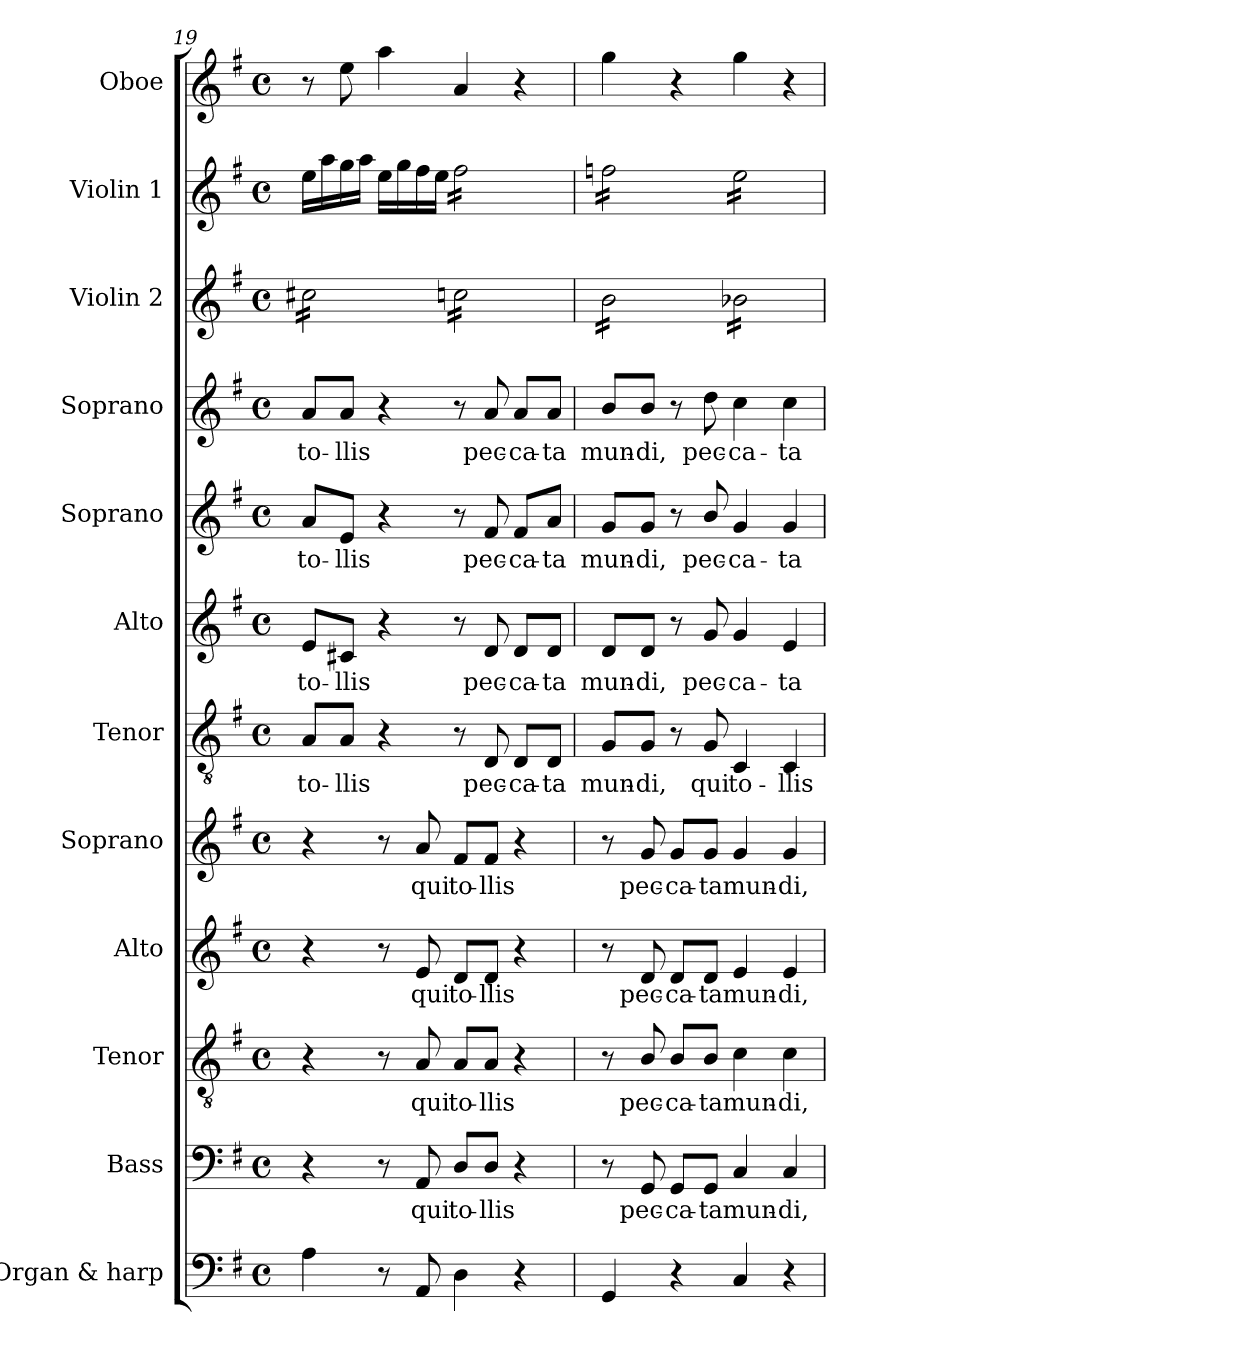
**kern	**kern	**text	**kern	**text	**kern	**text	**kern	**text	**kern	**text	**kern	**text	**kern	**text	**kern	**text	**kern	**kern	**kern
*part12	*part11	*part11	*part10	*part10	*part9	*part9	*part8	*part8	*part7	*part7	*part6	*part6	*part5	*part5	*part4	*part4	*part3	*part2	*part1
*staff12	*staff11	*staff11	*staff10	*staff10	*staff9	*staff9	*staff8	*staff8	*staff7	*staff7	*staff6	*staff6	*staff5	*staff5	*staff4	*staff4	*staff3	*staff2	*staff1
*I"Organ & harp	*I"Bass	*	*I"Tenor	*	*I"Alto	*	*I"Soprano	*	*I"Tenor	*	*I"Alto	*	*I"Soprano	*	*I"Soprano	*	*I"Violin 2	*I"Violin 1	*I"Oboe
*I'Org. & H.	*I'B.	*	*I'T.	*	*I'A.	*	*I'S.	*	*I'T.	*	*I'A.	*	*I'S.	*	*I'S.	*	*I'Vln. 2	*I'Vln. 1	*I'Ob.
!!LO:PB:g=z
*clefF4	*clefF4	*	*clefGv2	*	*clefG2	*	*clefG2	*	*clefGv2	*	*clefG2	*	*clefG2	*	*clefG2	*	*clefG2	*clefG2	*clefG2
*	*	*	*ITrd7c12	*	*	*	*	*	*ITrd7c12	*	*	*	*	*	*	*	*	*	*
*k[f#]	*k[f#]	*	*k[f#]	*	*k[f#]	*	*k[f#]	*	*k[f#]	*	*k[f#]	*	*k[f#]	*	*k[f#]	*	*k[f#]	*k[f#]	*k[f#]
*G:	*G:	*	*G:	*	*G:	*	*G:	*	*G:	*	*G:	*	*G:	*	*G:	*	*G:	*G:	*G:
*M4/4	*M4/4	*	*M4/4	*	*M4/4	*	*M4/4	*	*M4/4	*	*M4/4	*	*M4/4	*	*M4/4	*	*M4/4	*M4/4	*M4/4
*met(c)	*met(c)	*	*met(c)	*	*met(c)	*	*met(c)	*	*met(c)	*	*met(c)	*	*met(c)	*	*met(c)	*	*met(c)	*met(c)	*met(c)
=19	=19	=19	=19	=19	=19	=19	=19	=19	=19	=19	=19	=19	=19	=19	=19	=19	=19	=19	=19
!	!	!	!	!	!	!	!	!	!	!LO:LY:b:color=#000000	!	!	!	!	!	!	!	!	!
!	!	!	!	!	!	!	!	!	!	!	!	!LO:LY:b:color=#000000	!	!	!	!	!	!	!
!	!	!	!	!	!	!	!	!	!	!	!	!	!	!LO:LY:b:color=#000000	!	!	!	!	!
!	!	!	!	!	!	!	!	!	!	!	!	!	!	!	!	!LO:LY:b:color=#000000	!	!	!
*	*	*	*	*	*	*	*	*	*	*	*	*	*	*	*	*	*tremolo	*	*
4Ai\	4r	.	4r	.	4r	.	4r	.	8AAi/L	to-	8ei/L	to-	8ai/L	to-	8ai/L	to-	16cc#Xi\LL	16eei\LL	8r
.	.	.	.	.	.	.	.	.	.	.	.	.	.	.	.	.	16cc#Xi\	16aai\	.
!	!	!	!	!	!	!	!	!	!	!LO:LY:b:color=#000000	!	!	!	!	!	!	!	!	!
!	!	!	!	!	!	!	!	!	!	!	!	!LO:LY:b:color=#000000	!	!	!	!	!	!	!
!	!	!	!	!	!	!	!	!	!	!	!	!	!	!LO:LY:b:color=#000000	!	!	!	!	!
!	!	!	!	!	!	!	!	!	!	!	!	!	!	!	!	!LO:LY:b:color=#000000	!	!	!
.	.	.	.	.	.	.	.	.	8AAi/J	-llis	8c#Xi/J	-llis	8ei/J	-llis	8ai/J	-llis	16cc#Xi\	16ggi\	8eei\
.	.	.	.	.	.	.	.	.	.	.	.	.	.	.	.	.	16cc#Xi\	16aai\JJ	.
8r	8r	.	8r	.	8r	.	8r	.	4r	.	4r	.	4r	.	4r	.	16cc#Xi\	16eei\LL	4aai\
.	.	.	.	.	.	.	.	.	.	.	.	.	.	.	.	.	16cc#Xi\	16ggi\	.
!	!	!LO:LY:b:color=#000000	!	!	!	!	!	!	!	!	!	!	!	!	!	!	!	!	!
!	!	!	!	!LO:LY:b:color=#000000	!	!	!	!	!	!	!	!	!	!	!	!	!	!	!
!	!	!	!	!	!	!LO:LY:b:color=#000000	!	!	!	!	!	!	!	!	!	!	!	!	!
!	!	!	!	!	!	!	!	!LO:LY:b:color=#000000	!	!	!	!	!	!	!	!	!	!	!
8AAi/	8AAi/	qui	8AAi/	qui	8ei/	qui	8ai/	qui	.	.	.	.	.	.	.	.	16cc#Xi\	16ff#i\	.
.	.	.	.	.	.	.	.	.	.	.	.	.	.	.	.	.	16cc#Xi\JJ	16eei\JJ	.
!	!	!LO:LY:b:color=#000000	!	!	!	!	!	!	!	!	!	!	!	!	!	!	!	!	!
!	!	!	!	!LO:LY:b:color=#000000	!	!	!	!	!	!	!	!	!	!	!	!	!	!	!
!	!	!	!	!	!	!LO:LY:b:color=#000000	!	!	!	!	!	!	!	!	!	!	!	!	!
!	!	!	!	!	!	!	!	!LO:LY:b:color=#000000	!	!	!	!	!	!	!	!	!	!	!
*	*	*	*	*	*	*	*	*	*	*	*	*	*	*	*	*	*	*tremolo	*
4Di\	8Di/L	to-	8AAi/L	to-	8di/L	to-	8f#i/L	to-	8r	.	8r	.	8r	.	8r	.	16ccni\LL	16ff#i\LL	4ai/
.	.	.	.	.	.	.	.	.	.	.	.	.	.	.	.	.	16ccni\	16ff#i\	.
!	!	!LO:LY:b:color=#000000	!	!	!	!	!	!	!	!	!	!	!	!	!	!	!	!	!
!	!	!	!	!LO:LY:b:color=#000000	!	!	!	!	!	!	!	!	!	!	!	!	!	!	!
!	!	!	!	!	!	!LO:LY:b:color=#000000	!	!	!	!	!	!	!	!	!	!	!	!	!
!	!	!	!	!	!	!	!	!LO:LY:b:color=#000000	!	!	!	!	!	!	!	!	!	!	!
!	!	!	!	!	!	!	!	!	!	!LO:LY:b:color=#000000	!	!	!	!	!	!	!	!	!
!	!	!	!	!	!	!	!	!	!	!	!	!LO:LY:b:color=#000000	!	!	!	!	!	!	!
!	!	!	!	!	!	!	!	!	!	!	!	!	!	!LO:LY:b:color=#000000	!	!	!	!	!
!	!	!	!	!	!	!	!	!	!	!	!	!	!	!	!	!LO:LY:b:color=#000000	!	!	!
.	8Di/J	-llis	8AAi/J	-llis	8di/J	-llis	8f#i/J	-llis	8DDi/	pec-	8di/	pec-	8f#i/	pec-	8ai/	pec-	16ccni\	16ff#i\	.
.	.	.	.	.	.	.	.	.	.	.	.	.	.	.	.	.	16ccni\	16ff#i\	.
!	!	!	!	!	!	!	!	!	!	!LO:LY:b:color=#000000	!	!	!	!	!	!	!	!	!
!	!	!	!	!	!	!	!	!	!	!	!	!LO:LY:b:color=#000000	!	!	!	!	!	!	!
!	!	!	!	!	!	!	!	!	!	!	!	!	!	!LO:LY:b:color=#000000	!	!	!	!	!
!	!	!	!	!	!	!	!	!	!	!	!	!	!	!	!	!LO:LY:b:color=#000000	!	!	!
4r	4r	.	4r	.	4r	.	4r	.	8DDi/L	-ca-	8di/L	-ca-	8f#i/L	-ca-	8ai/L	-ca-	16ccni\	16ff#i\	4r
.	.	.	.	.	.	.	.	.	.	.	.	.	.	.	.	.	16ccni\	16ff#i\	.
!	!	!	!	!	!	!	!	!	!	!LO:LY:b:color=#000000	!	!	!	!	!	!	!	!	!
!	!	!	!	!	!	!	!	!	!	!	!	!LO:LY:b:color=#000000	!	!	!	!	!	!	!
!	!	!	!	!	!	!	!	!	!	!	!	!	!	!LO:LY:b:color=#000000	!	!	!	!	!
!	!	!	!	!	!	!	!	!	!	!	!	!	!	!	!	!LO:LY:b:color=#000000	!	!	!
.	.	.	.	.	.	.	.	.	8DDi/J	-ta	8di/J	-ta	8ai/J	-ta	8ai/J	-ta	16ccni\	16ff#i\	.
.	.	.	.	.	.	.	.	.	.	.	.	.	.	.	.	.	16ccni\JJ	16ff#i\JJ	.
=20	=20	=20	=20	=20	=20	=20	=20	=20	=20	=20	=20	=20	=20	=20	=20	=20	=20	=20	=20
!	!	!	!	!	!	!	!	!	!	!LO:LY:b:color=#000000	!	!	!	!	!	!	!	!	!
!	!	!	!	!	!	!	!	!	!	!	!	!LO:LY:b:color=#000000	!	!	!	!	!	!	!
!	!	!	!	!	!	!	!	!	!	!	!	!	!	!LO:LY:b:color=#000000	!	!	!	!	!
!	!	!	!	!	!	!	!	!	!	!	!	!	!	!	!	!LO:LY:b:color=#000000	!	!	!
4GGi/	8r	.	8r	.	8r	.	8r	.	8GGi/L	mun-	8di/L	mun-	8gi/L	mun-	8bi/L	mun-	16bi\LL	16ffni\LL	4ggi\
.	.	.	.	.	.	.	.	.	.	.	.	.	.	.	.	.	16bi\	16ffni\	.
!	!	!LO:LY:b:color=#000000	!	!	!	!	!	!	!	!	!	!	!	!	!	!	!	!	!
!	!	!	!	!LO:LY:b:color=#000000	!	!	!	!	!	!	!	!	!	!	!	!	!	!	!
!	!	!	!	!	!	!LO:LY:b:color=#000000	!	!	!	!	!	!	!	!	!	!	!	!	!
!	!	!	!	!	!	!	!	!LO:LY:b:color=#000000	!	!	!	!	!	!	!	!	!	!	!
!	!	!	!	!	!	!	!	!	!	!LO:LY:b:color=#000000	!	!	!	!	!	!	!	!	!
!	!	!	!	!	!	!	!	!	!	!	!	!LO:LY:b:color=#000000	!	!	!	!	!	!	!
!	!	!	!	!	!	!	!	!	!	!	!	!	!	!LO:LY:b:color=#000000	!	!	!	!	!
!	!	!	!	!	!	!	!	!	!	!	!	!	!	!	!	!LO:LY:b:color=#000000	!	!	!
.	8GGi/	pec-	8BBi/	pec-	8di/	pec-	8gi/	pec-	8GGi/J	-di,	8di/J	-di,	8gi/J	-di,	8bi/J	-di,	16bi\	16ffni\	.
.	.	.	.	.	.	.	.	.	.	.	.	.	.	.	.	.	16bi\	16ffni\	.
!	!	!LO:LY:b:color=#000000	!	!	!	!	!	!	!	!	!	!	!	!	!	!	!	!	!
!	!	!	!	!LO:LY:b:color=#000000	!	!	!	!	!	!	!	!	!	!	!	!	!	!	!
!	!	!	!	!	!	!LO:LY:b:color=#000000	!	!	!	!	!	!	!	!	!	!	!	!	!
!	!	!	!	!	!	!	!	!LO:LY:b:color=#000000	!	!	!	!	!	!	!	!	!	!	!
4r	8GGi/L	-ca-	8BBi/L	-ca-	8di/L	-ca-	8gi/L	-ca-	8r	.	8r	.	8r	.	8r	.	16bi\	16ffni\	4r
.	.	.	.	.	.	.	.	.	.	.	.	.	.	.	.	.	16bi\	16ffni\	.
!	!	!LO:LY:b:color=#000000	!	!	!	!	!	!	!	!	!	!	!	!	!	!	!	!	!
!	!	!	!	!LO:LY:b:color=#000000	!	!	!	!	!	!	!	!	!	!	!	!	!	!	!
!	!	!	!	!	!	!LO:LY:b:color=#000000	!	!	!	!	!	!	!	!	!	!	!	!	!
!	!	!	!	!	!	!	!	!LO:LY:b:color=#000000	!	!	!	!	!	!	!	!	!	!	!
!	!	!	!	!	!	!	!	!	!	!LO:LY:b:color=#000000	!	!	!	!	!	!	!	!	!
!	!	!	!	!	!	!	!	!	!	!	!	!LO:LY:b:color=#000000	!	!	!	!	!	!	!
!	!	!	!	!	!	!	!	!	!	!	!	!	!	!LO:LY:b:color=#000000	!	!	!	!	!
!	!	!	!	!	!	!	!	!	!	!	!	!	!	!	!	!LO:LY:b:color=#000000	!	!	!
.	8GGi/J	-ta	8BBi/J	-ta	8di/J	-ta	8gi/J	-ta	8GGi/	qui	8gi/	pec-	8bi/	pec-	8ddi\	pec-	16bi\	16ffni\	.
.	.	.	.	.	.	.	.	.	.	.	.	.	.	.	.	.	16bi\JJ	16ffni\JJ	.
!	!	!LO:LY:b:color=#000000	!	!	!	!	!	!	!	!	!	!	!	!	!	!	!	!	!
!	!	!	!	!LO:LY:b:color=#000000	!	!	!	!	!	!	!	!	!	!	!	!	!	!	!
!	!	!	!	!	!	!LO:LY:b:color=#000000	!	!	!	!	!	!	!	!	!	!	!	!	!
!	!	!	!	!	!	!	!	!LO:LY:b:color=#000000	!	!	!	!	!	!	!	!	!	!	!
!	!	!	!	!	!	!	!	!	!	!LO:LY:b:color=#000000	!	!	!	!	!	!	!	!	!
!	!	!	!	!	!	!	!	!	!	!	!	!LO:LY:b:color=#000000	!	!	!	!	!	!	!
!	!	!	!	!	!	!	!	!	!	!	!	!	!	!LO:LY:b:color=#000000	!	!	!	!	!
!	!	!	!	!	!	!	!	!	!	!	!	!	!	!	!	!LO:LY:b:color=#000000	!	!	!
4Ci/	4Ci/	mun-	4Ci\	mun-	4ei/	mun-	4gi/	mun-	4CCi/	to-	4gi/	-ca-	4gi/	-ca-	4cci\	-ca-	16b-Xi\LL	16eei\LL	4ggi\
.	.	.	.	.	.	.	.	.	.	.	.	.	.	.	.	.	16b-Xi\	16eei\	.
.	.	.	.	.	.	.	.	.	.	.	.	.	.	.	.	.	16b-Xi\	16eei\	.
.	.	.	.	.	.	.	.	.	.	.	.	.	.	.	.	.	16b-Xi\	16eei\	.
!	!	!LO:LY:b:color=#000000	!	!	!	!	!	!	!	!	!	!	!	!	!	!	!	!	!
!	!	!	!	!LO:LY:b:color=#000000	!	!	!	!	!	!	!	!	!	!	!	!	!	!	!
!	!	!	!	!	!	!LO:LY:b:color=#000000	!	!	!	!	!	!	!	!	!	!	!	!	!
!	!	!	!	!	!	!	!	!LO:LY:b:color=#000000	!	!	!	!	!	!	!	!	!	!	!
!	!	!	!	!	!	!	!	!	!	!LO:LY:b:color=#000000	!	!	!	!	!	!	!	!	!
!	!	!	!	!	!	!	!	!	!	!	!	!LO:LY:b:color=#000000	!	!	!	!	!	!	!
!	!	!	!	!	!	!	!	!	!	!	!	!	!	!LO:LY:b:color=#000000	!	!	!	!	!
!	!	!	!	!	!	!	!	!	!	!	!	!	!	!	!	!LO:LY:b:color=#000000	!	!	!
4r	4Ci/	-di,	4Ci\	-di,	4ei/	-di,	4gi/	-di,	4CCi/	-llis	4ei/	-ta	4gi/	-ta	4cci\	-ta	16b-Xi\	16eei\	4r
.	.	.	.	.	.	.	.	.	.	.	.	.	.	.	.	.	16b-Xi\	16eei\	.
.	.	.	.	.	.	.	.	.	.	.	.	.	.	.	.	.	16b-Xi\	16eei\	.
.	.	.	.	.	.	.	.	.	.	.	.	.	.	.	.	.	16b-Xi\JJ	16eei\JJ	.
*	*	*	*	*	*	*	*	*	*	*	*	*	*	*	*	*	*	*Xtremolo	*
*	*	*	*	*	*	*	*	*	*	*	*	*	*	*	*	*	*Xtremolo	*	*
=	=	=	=	=	=	=	=	=	=	=	=	=	=	=	=	=	=	=	=
*-	*-	*-	*-	*-	*-	*-	*-	*-	*-	*-	*-	*-	*-	*-	*-	*-	*-	*-	*-
